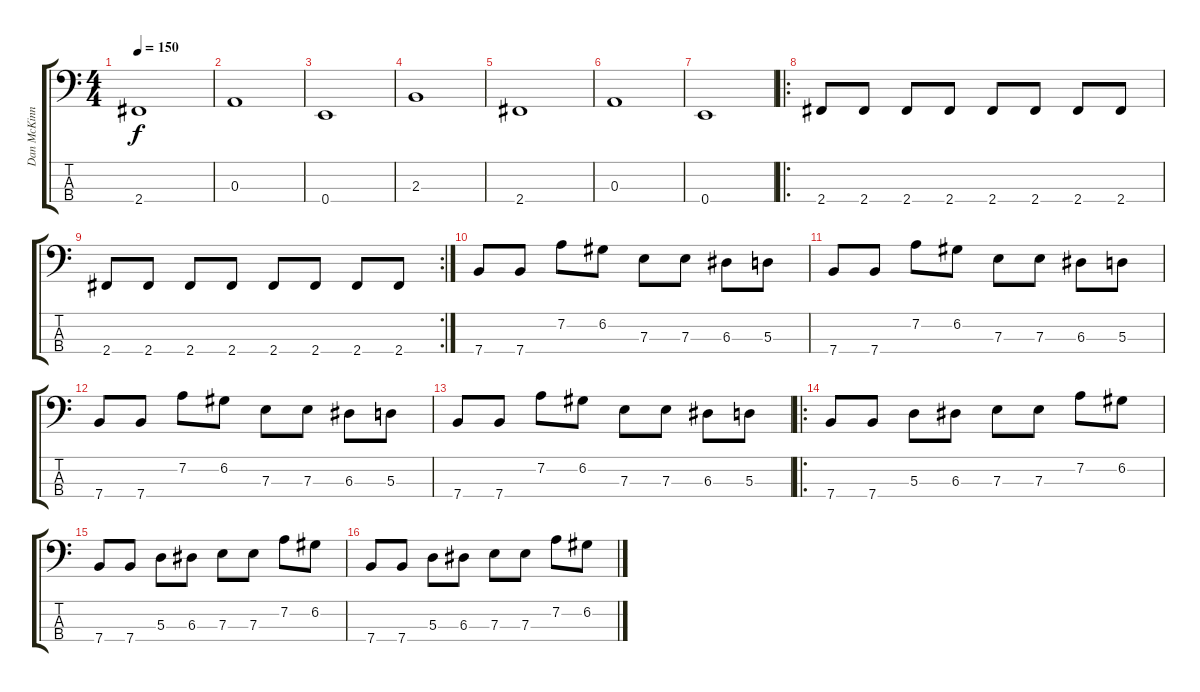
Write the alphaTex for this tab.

\track ("Dan McKinna (bass)" "Dan McKinn") {instrument electricbassfinger}
\staff {score tabs}
\tuning (G2 D2 A1 E1) {hide}
\ts (4 4)
\tempo 150
\clef f4
\ks c
2.4.1{dy f} |
0.3.1 |
0.4.1 |
2.3.1 |
2.4.1 |
0.3.1 |
0.4.1 |
\ro
2.4.8 2.4.8 2.4.8 2.4.8 2.4.8 2.4.8 2.4.8 2.4.8 |
\rc 2
2.4.8 2.4.8 2.4.8 2.4.8 2.4.8 2.4.8 2.4.8 2.4.8 |
7.4.8 7.4.8 7.2.8 6.2.8 7.3.8 7.3.8 6.3.8 5.3.8 |
7.4.8 7.4.8 7.2.8 6.2.8 7.3.8 7.3.8 6.3.8 5.3.8 |
7.4.8 7.4.8 7.2.8 6.2.8 7.3.8 7.3.8 6.3.8 5.3.8 |
7.4.8 7.4.8 7.2.8 6.2.8 7.3.8 7.3.8 6.3.8 5.3.8 |
\ro
7.4.8 7.4.8 5.3.8 6.3.8 7.3.8 7.3.8 7.2.8 6.2.8 |
7.4.8 7.4.8 5.3.8 6.3.8 7.3.8 7.3.8 7.2.8 6.2.8 |
7.4.8 7.4.8 5.3.8 6.3.8 7.3.8 7.3.8 7.2.8 6.2.8
